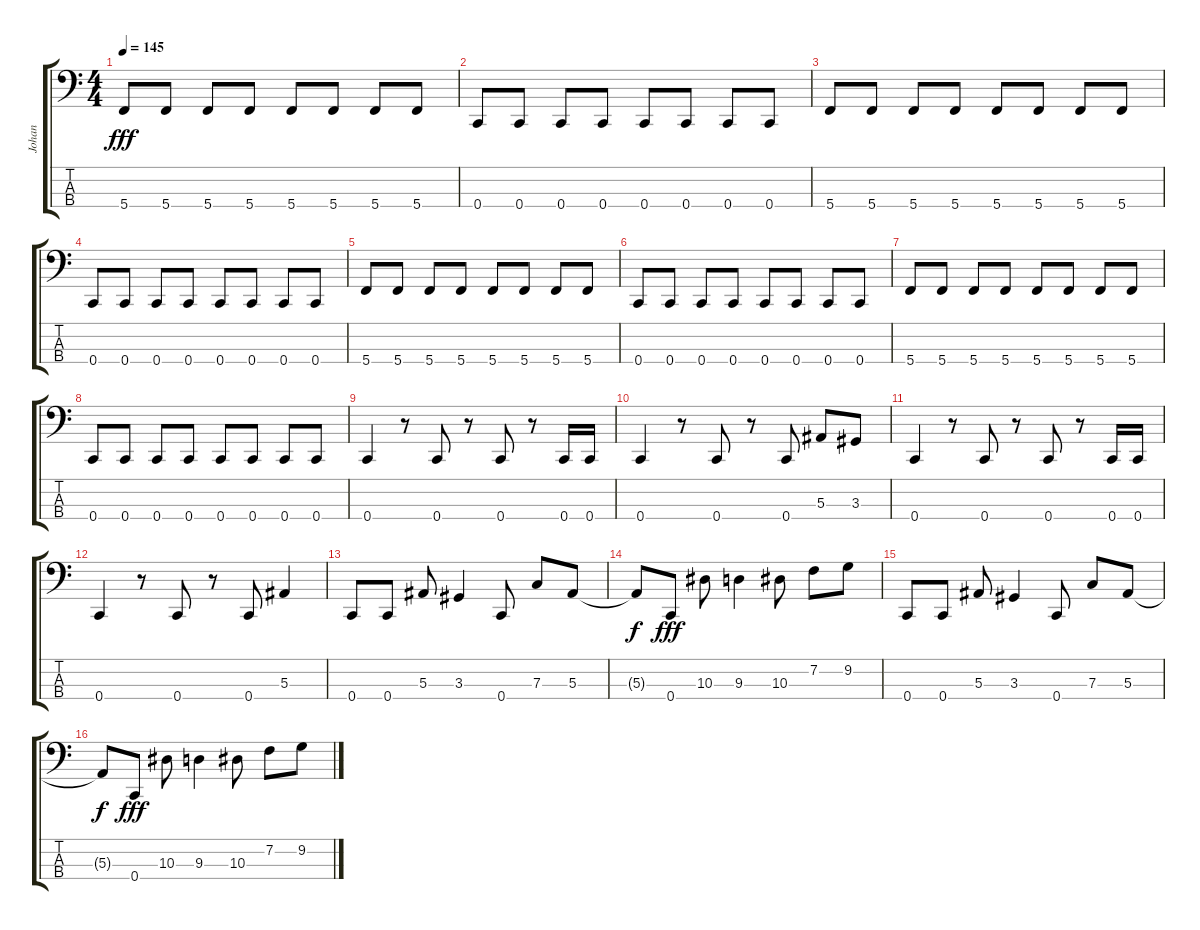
\track ("Johan" "Johan") {instrument electricbasspick}
\staff {score tabs}
\tuning (Eb2 Bb1 F1 C1) {hide}
\ts (4 4)
\tempo 145
\clef f4
\ks c
5.4.8{dy fff} 5.4.8 5.4.8 5.4.8 5.4.8 5.4.8 5.4.8 5.4.8 |
0.4.8 0.4.8 0.4.8 0.4.8 0.4.8 0.4.8 0.4.8 0.4.8 |
5.4.8 5.4.8 5.4.8 5.4.8 5.4.8 5.4.8 5.4.8 5.4.8 |
0.4.8 0.4.8 0.4.8 0.4.8 0.4.8 0.4.8 0.4.8 0.4.8 |
5.4.8 5.4.8 5.4.8 5.4.8 5.4.8 5.4.8 5.4.8 5.4.8 |
0.4.8 0.4.8 0.4.8 0.4.8 0.4.8 0.4.8 0.4.8 0.4.8 |
5.4.8 5.4.8 5.4.8 5.4.8 5.4.8 5.4.8 5.4.8 5.4.8 |
0.4.8 0.4.8 0.4.8 0.4.8 0.4.8 0.4.8 0.4.8 0.4.8 |
0.4.4 r.8 0.4.8 r.8 0.4.8 r.8 0.4.16 0.4.16 |
0.4.4 r.8 0.4.8 r.8 0.4.8 5.3.8 3.3.8 |
0.4.4 r.8 0.4.8 r.8 0.4.8 r.8 0.4.16 0.4.16 |
0.4.4 r.8 0.4.8 r.8 0.4.8 5.3.4 |
0.4.8 0.4.8 5.3.8 3.3.4 0.4.8 7.3.8 5.3.8 |
5.3{t}.8{dy f} 0.4.8{dy fff} 10.3.8 9.3.4 10.3.8 7.2.8 9.2.8 |
0.4.8 0.4.8 5.3.8 3.3.4 0.4.8 7.3.8 5.3.8 |
5.3{t}.8{dy f} 0.4.8{dy fff} 10.3.8 9.3.4 10.3.8 7.2.8 9.2.8
